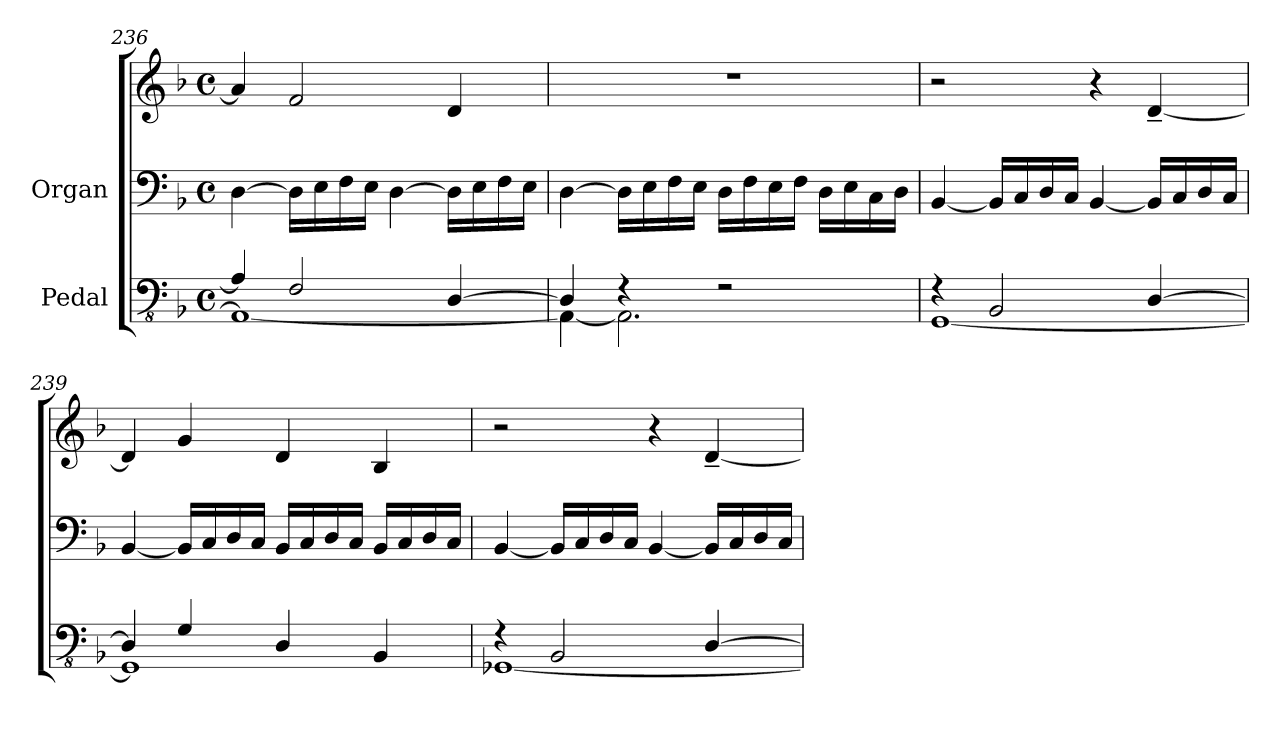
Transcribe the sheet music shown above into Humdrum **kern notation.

**kern	**kern	**kern
*part2	*part1	*part1
*staff3	*staff2	*staff1
*I"Pedal	*I"Organ	*
*clefFv4	*clefF4	*clefG2
*k[b-]	*k[b-]	*k[b-]
*M4/4	*M4/4	*M4/4
*met(c)	*met(c)	*met(c)
=236	=236	=236
*^	*	*
4AA/]	1AAA_	[4D\	4a/]
2FF/	.	16D\LL]	2f/
.	.	16E\	.
.	.	16F\	.
.	.	16E\JJ	.
.	.	[4D\	.
[4DD/	.	16D\LL]	4d/
.	.	16E\	.
.	.	16F\	.
.	.	16E\JJ	.
!!LO:LB:g=z
=237	=237	=237	=237
4DD/]	4AAA\_	[4D\	1r
4r	2.AAA\]	16D\LL]	.
.	.	16E\	.
.	.	16F\	.
.	.	16E\JJ	.
2r	.	16D\LL	.
.	.	16F\	.
.	.	16E\	.
.	.	16F\JJ	.
.	.	16D\LL	.
.	.	16E\	.
.	.	16C\	.
.	.	16D\JJ	.
=238	=238	=238	=238
4r	[1GGG	[4BB-/	2r
2BBB-/	.	16BB-/LL]	.
.	.	16C/	.
.	.	16D/	.
.	.	16C/JJ	.
.	.	[4BB-/	4r
[4DD/	.	16BB-/LL]	[4d~/
.	.	16C/	.
.	.	16D/	.
.	.	16C/JJ	.
=239	=239	=239	=239
4DD/]	1GGG]	[4BB-/	4d/]
4GG/	.	16BB-/LL]	4g/
.	.	16C/	.
.	.	16D/	.
.	.	16C/JJ	.
4DD/	.	16BB-/LL	4d/
.	.	16C/	.
.	.	16D/	.
.	.	16C/JJ	.
4BBB-/	.	16BB-/LL	4B-/
.	.	16C/	.
.	.	16D/	.
.	.	16C/JJ	.
=240	=240	=240	=240
4r	[1GGG-X	[4BB-/	2r
2BBB-/	.	16BB-/LL]	.
.	.	16C/	.
.	.	16D/	.
.	.	16C/JJ	.
.	.	[4BB-/	4r
[4DD/	.	16BB-/LL]	[4d~/
.	.	16C/	.
.	.	16D/	.
.	.	16C/JJ	.
*v	*v	*	*
=	=	=
*-	*-	*-
